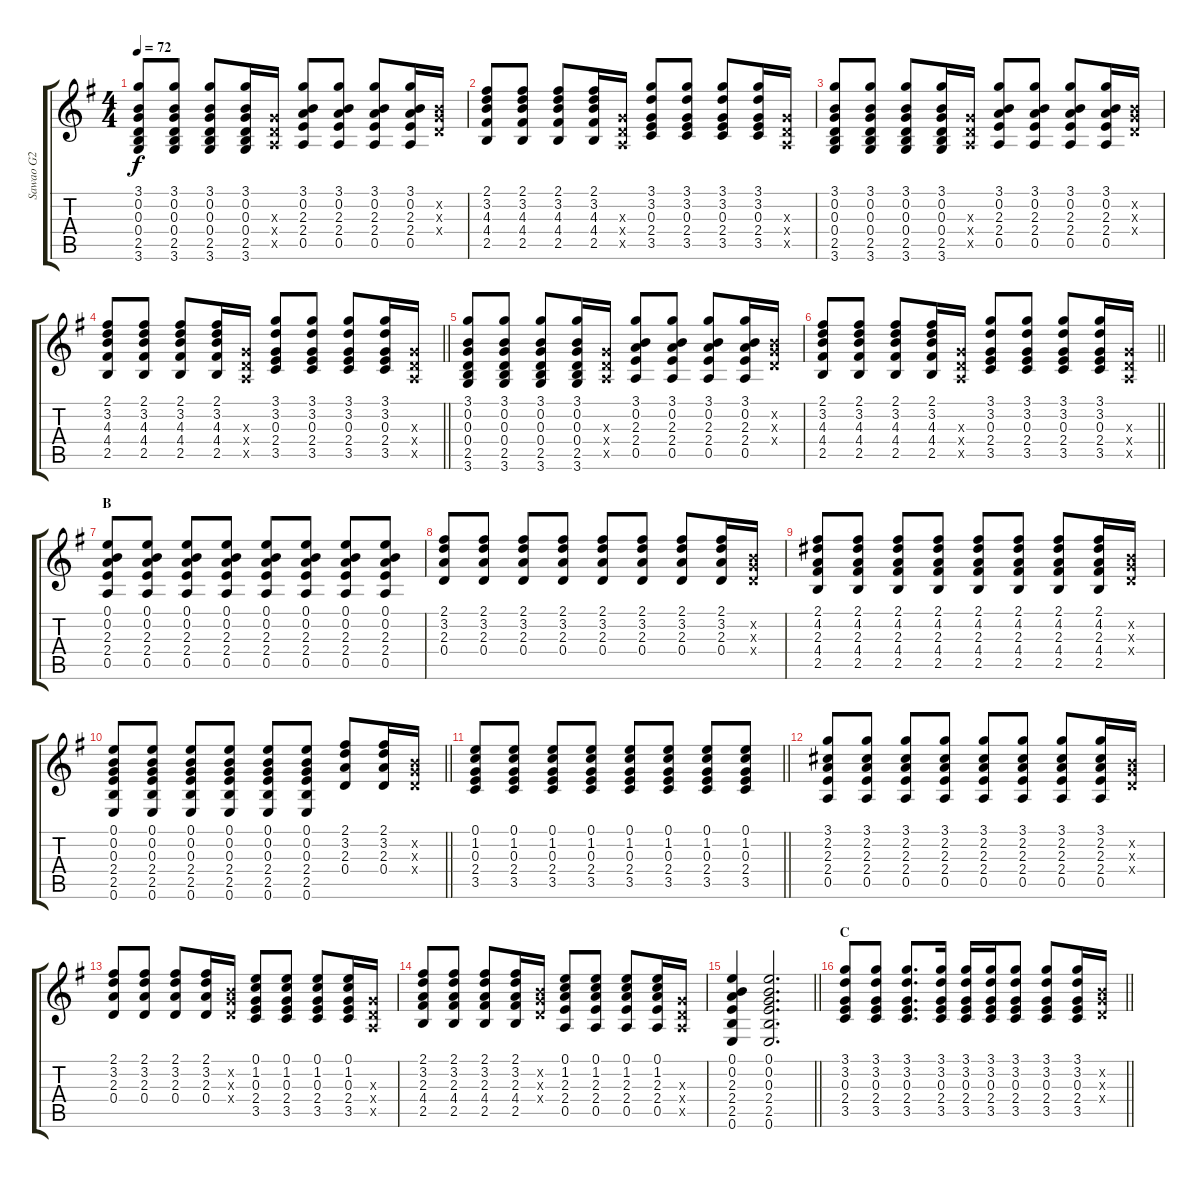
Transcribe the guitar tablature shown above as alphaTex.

\track ("Sawao G2" "Sawao G2") {instrument overdrivenguitar}
\staff {score tabs}
\tuning (E4 B3 G3 D3 A2 E2) {hide}
\ts (4 4)
\tempo 72
\clef g2
\ks g
(3.1 0.2 0.3 0.4 2.5 3.6).8{dy f} (3.1 0.2 0.3 0.4 2.5 3.6).8 (3.1 0.2 0.3 0.4 2.5 3.6).8 (3.1 0.2 0.3 0.4 2.5 3.6).16 (0.3{x} 0.4{x} 0.5{x}).16 (3.1 0.2 2.3 2.4 0.5).8 (3.1 0.2 2.3 2.4 0.5).8 (3.1 0.2 2.3 2.4 0.5).8 (3.1 0.2 2.3 2.4 0.5).16 (0.2{x} 0.3{x} 0.4{x}).16 |
(2.1 3.2 4.3 4.4 2.5).8 (2.1 3.2 4.3 4.4 2.5).8 (2.1 3.2 4.3 4.4 2.5).8 (2.1 3.2 4.3 4.4 2.5).16 (0.3{x} 0.4{x} 0.5{x}).16 (3.1 3.2 0.3 2.4 3.5).8 (3.1 3.2 0.3 2.4 3.5).8 (3.1 3.2 0.3 2.4 3.5).8 (3.1 3.2 0.3 2.4 3.5).16 (0.3{x} 0.4{x} 0.5{x}).16 |
(3.1 0.2 0.3 0.4 2.5 3.6).8 (3.1 0.2 0.3 0.4 2.5 3.6).8 (3.1 0.2 0.3 0.4 2.5 3.6).8 (3.1 0.2 0.3 0.4 2.5 3.6).16 (0.3{x} 0.4{x} 0.5{x}).16 (3.1 0.2 2.3 2.4 0.5).8 (3.1 0.2 2.3 2.4 0.5).8 (3.1 0.2 2.3 2.4 0.5).8 (3.1 0.2 2.3 2.4 0.5).16 (0.2{x} 0.3{x} 0.4{x}).16 |
\barLineRight lightlight
(2.1 3.2 4.3 4.4 2.5).8 (2.1 3.2 4.3 4.4 2.5).8 (2.1 3.2 4.3 4.4 2.5).8 (2.1 3.2 4.3 4.4 2.5).16 (0.3{x} 0.4{x} 0.5{x}).16 (3.1 3.2 0.3 2.4 3.5).8 (3.1 3.2 0.3 2.4 3.5).8 (3.1 3.2 0.3 2.4 3.5).8 (3.1 3.2 0.3 2.4 3.5).16 (0.3{x} 0.4{x} 0.5{x}).16 |
\section ("" "")
(3.1 0.2 0.3 0.4 2.5 3.6).8 (3.1 0.2 0.3 0.4 2.5 3.6).8 (3.1 0.2 0.3 0.4 2.5 3.6).8 (3.1 0.2 0.3 0.4 2.5 3.6).16 (0.3{x} 0.4{x} 0.5{x}).16 (3.1 0.2 2.3 2.4 0.5).8 (3.1 0.2 2.3 2.4 0.5).8 (3.1 0.2 2.3 2.4 0.5).8 (3.1 0.2 2.3 2.4 0.5).16 (0.2{x} 0.3{x} 0.4{x}).16 |
\barLineRight lightlight
(2.1 3.2 4.3 4.4 2.5).8 (2.1 3.2 4.3 4.4 2.5).8 (2.1 3.2 4.3 4.4 2.5).8 (2.1 3.2 4.3 4.4 2.5).16 (0.3{x} 0.4{x} 0.5{x}).16 (3.1 3.2 0.3 2.4 3.5).8 (3.1 3.2 0.3 2.4 3.5).8 (3.1 3.2 0.3 2.4 3.5).8 (3.1 3.2 0.3 2.4 3.5).16 (0.3{x} 0.4{x} 0.5{x}).16 |
\section ("" "B")
(0.1 0.2 2.3 2.4 0.5).8 (0.1 0.2 2.3 2.4 0.5).8 (0.1 0.2 2.3 2.4 0.5).8 (0.1 0.2 2.3 2.4 0.5).8 (0.1 0.2 2.3 2.4 0.5).8 (0.1 0.2 2.3 2.4 0.5).8 (0.1 0.2 2.3 2.4 0.5).8 (0.1 0.2 2.3 2.4 0.5).8 |
(2.1 3.2 2.3 0.4).8 (2.1 3.2 2.3 0.4).8 (2.1 3.2 2.3 0.4).8 (2.1 3.2 2.3 0.4).8 (2.1 3.2 2.3 0.4).8 (2.1 3.2 2.3 0.4).8 (2.1 3.2 2.3 0.4).8 (2.1 3.2 2.3 0.4).16 (0.2{x} 0.3{x} 0.4{x}).16 |
(2.1 4.2 2.3 4.4 2.5).8 (2.1 4.2 2.3 4.4 2.5).8 (2.1 4.2 2.3 4.4 2.5).8 (2.1 4.2 2.3 4.4 2.5).8 (2.1 4.2 2.3 4.4 2.5).8 (2.1 4.2 2.3 4.4 2.5).8 (2.1 4.2 2.3 4.4 2.5).8 (2.1 4.2 2.3 4.4 2.5).16 (0.2{x} 0.3{x} 0.4{x}).16 |
\barLineRight lightlight
(0.1 0.2 0.3 2.4 2.5 0.6).8 (0.1 0.2 0.3 2.4 2.5 0.6).8 (0.1 0.2 0.3 2.4 2.5 0.6).8 (0.1 0.2 0.3 2.4 2.5 0.6).8 (0.1 0.2 0.3 2.4 2.5 0.6).8 (0.1 0.2 0.3 2.4 2.5 0.6).8 (2.1 3.2 2.3 0.4).8 (2.1 3.2 2.3 0.4).16 (0.2{x} 0.3{x} 0.4{x}).16 |
\section ("" "")
\barLineRight lightlight
(0.1 1.2 0.3 2.4 3.5).8 (0.1 1.2 0.3 2.4 3.5).8 (0.1 1.2 0.3 2.4 3.5).8 (0.1 1.2 0.3 2.4 3.5).8 (0.1 1.2 0.3 2.4 3.5).8 (0.1 1.2 0.3 2.4 3.5).8 (0.1 1.2 0.3 2.4 3.5).8 (0.1 1.2 0.3 2.4 3.5).8 |
\section ("" "")
(3.1 2.2 2.3 2.4 0.5).8 (3.1 2.2 2.3 2.4 0.5).8 (3.1 2.2 2.3 2.4 0.5).8 (3.1 2.2 2.3 2.4 0.5).8 (3.1 2.2 2.3 2.4 0.5).8 (3.1 2.2 2.3 2.4 0.5).8 (3.1 2.2 2.3 2.4 0.5).8 (3.1 2.2 2.3 2.4 0.5).16 (0.2{x} 0.3{x} 0.4{x}).16 |
(2.1 3.2 2.3 0.4).8 (2.1 3.2 2.3 0.4).8 (2.1 3.2 2.3 0.4).8 (2.1 3.2 2.3 0.4).16 (0.2{x} 0.3{x} 0.4{x}).16 (0.1 1.2 0.3 2.4 3.5).8 (0.1 1.2 0.3 2.4 3.5).8 (0.1 1.2 0.3 2.4 3.5).8 (0.1 1.2 0.3 2.4 3.5).16 (0.3{x} 0.4{x} 0.5{x}).16 |
(2.1 3.2 2.3 4.4 2.5).8 (2.1 3.2 2.3 4.4 2.5).8 (2.1 3.2 2.3 4.4 2.5).8 (2.1 3.2 2.3 4.4 2.5).16 (0.2{x} 0.3{x} 0.4{x}).16 (0.1 1.2 2.3 2.4 0.5).8 (0.1 1.2 2.3 2.4 0.5).8 (0.1 1.2 2.3 2.4 0.5).8 (0.1 1.2 2.3 2.4 0.5).16 (0.3{x} 0.4{x} 0.5{x}).16 |
\barLineRight lightlight
(0.1 0.2 2.3 2.4 2.5 0.6).4 (0.1 0.2 0.3 2.4 2.5 0.6).2{d} |
\section ("" "C")
\barLineRight lightlight
(3.1 3.2 0.3 2.4 3.5).8 (3.1 3.2 0.3 2.4 3.5).8 (3.1 3.2 0.3 2.4 3.5).8{d} (3.1 3.2 0.3 2.4 3.5).16 (3.1 3.2 0.3 2.4 3.5).16 (3.1 3.2 0.3 2.4 3.5).16 (3.1 3.2 0.3 2.4 3.5).8 (3.1 3.2 0.3 2.4 3.5).8 (3.1 3.2 0.3 2.4 3.5).16 (0.2{x} 0.3{x} 0.4{x}).16
